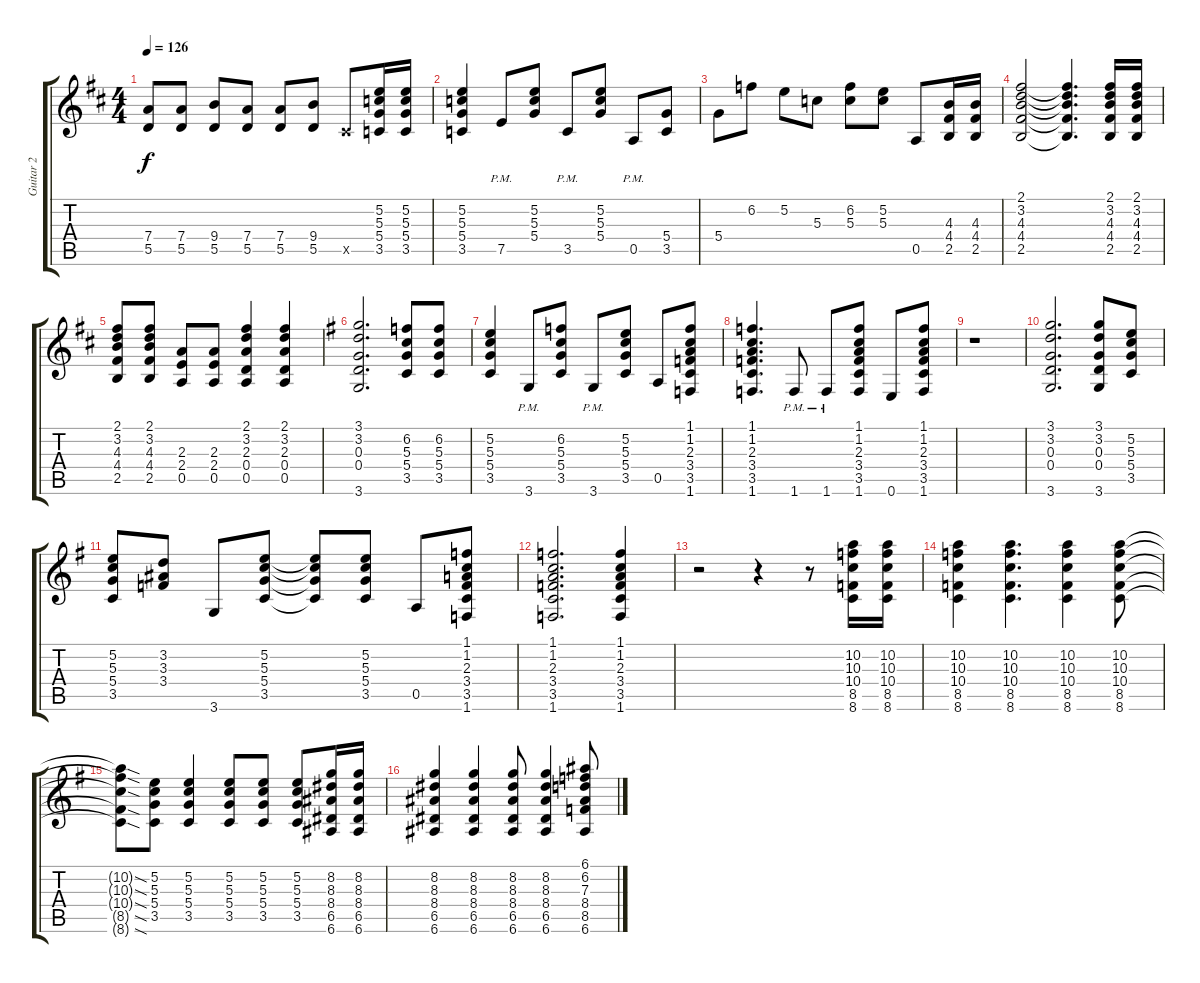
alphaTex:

\track ("Guitar 2" "Guitar 2") {instrument overdrivenguitar}
\staff {score tabs}
\tuning (E4 B3 G3 D3 A2 E2) {hide}
\ts (4 4)
\tempo 126
\clef g2
\ks d
(7.4 5.5).8{dy f} (7.4 5.5).8 (9.4 5.5).8 (7.4 5.5).8 (7.4 5.5).8 (9.4 5.5).8 4.5{x}.8 (5.2 5.3 5.4 3.5).16 (5.2 5.3 5.4 3.5).16 |
(5.2 5.3 5.4 3.5).4 7.5{pm}.8 (5.2 5.3 5.4).8 3.5{pm}.8 (5.2 5.3 5.4).8 0.5{pm}.8 (5.4 3.5).8 |
5.4.8 6.2.8 5.2.8 5.3.8 (6.2 5.3).8 (5.2 5.3).8 0.5.8 (4.3 4.4 2.5).16 (4.3 4.4 2.5).16 |
(2.1 3.2 4.3 4.4 2.5).2 (2.1{t} 3.2{t} 4.3{t} 4.4{t} 2.5{t}).4{d} (2.1 3.2 4.3 4.4 2.5).16 (2.1 3.2 4.3 4.4 2.5).16 |
(2.1 3.2 4.3 4.4 2.5).8 (2.1 3.2 4.3 4.4 2.5).8 (2.3 2.4 0.5).8 (2.3 2.4 0.5).8 (2.1 3.2 2.3 0.4 0.5).4 (2.1 3.2 2.3 0.4 0.5).4 |
\ks g
(3.1 3.2 0.3 0.4 3.6).2{d} (6.2 5.3 5.4 3.5).8 (6.2 5.3 5.4 3.5).8 |
(5.2 5.3 5.4 3.5).4 3.6{pm}.8 (6.2 5.3 5.4 3.5).8 3.6{pm}.8 (5.2 5.3 5.4 3.5).8 0.5.8 (1.1 1.2 2.3 3.4 3.5 1.6).8 |
(1.1 1.2 2.3 3.4 3.5 1.6).4{d} 1.6{pm}.8 1.6{pm}.8 (1.1 1.2 2.3 3.4 3.5 1.6).8 0.6.8 (1.1 1.2 2.3 3.4 3.5 1.6).8 |
r.1 |
(3.1 3.2 0.3 0.4 3.6).2{d} (3.1 3.2 0.3 0.4 3.6).8 (5.2 5.3 5.4 3.5).8 |
(5.2 5.3 5.4 3.5).8 (3.2 3.3 3.4).8 3.6.8 (5.2 5.3 5.4 3.5).8 (5.2{t} 5.3{t} 5.4{t} 3.5{t}).8 (5.2 5.3 5.4 3.5).8 0.5.8 (1.1 1.2 2.3 3.4 3.5 1.6).8 |
(1.1 1.2 2.3 3.4 3.5 1.6).2{d} (1.1 1.2 2.3 3.4 3.5 1.6).4 |
r.2 r.4 r.8 (10.2 10.3 10.4 8.5 8.6).16 (10.2 10.3 10.4 8.5 8.6).16 |
(10.2 10.3 10.4 8.5 8.6).4 (10.2 10.3 10.4 8.5 8.6).4{d} (10.2 10.3 10.4 8.5 8.6).4 (10.2 10.3 10.4 8.5 8.6).8 |
(10.2{sod t} 10.3{sod t} 10.4{sod t} 8.5{sod t} 8.6{sod t}).8 (5.2 5.3 5.4 3.5).8 (5.2 5.3 5.4 3.5).4 (5.2 5.3 5.4 3.5).8 (5.2 5.3 5.4 3.5).8 (5.2 5.3 5.4 3.5).8 (8.2 8.3 8.4 6.5 6.6).16 (8.2 8.3 8.4 6.5 6.6).16 |
(8.2 8.3 8.4 6.5 6.6).4 (8.2 8.3 8.4 6.5 6.6).4 (8.2 8.3 8.4 6.5 6.6).8 (8.2 8.3 8.4 6.5 6.6).4 (6.1 6.2 7.3 8.4 8.5 6.6).8
